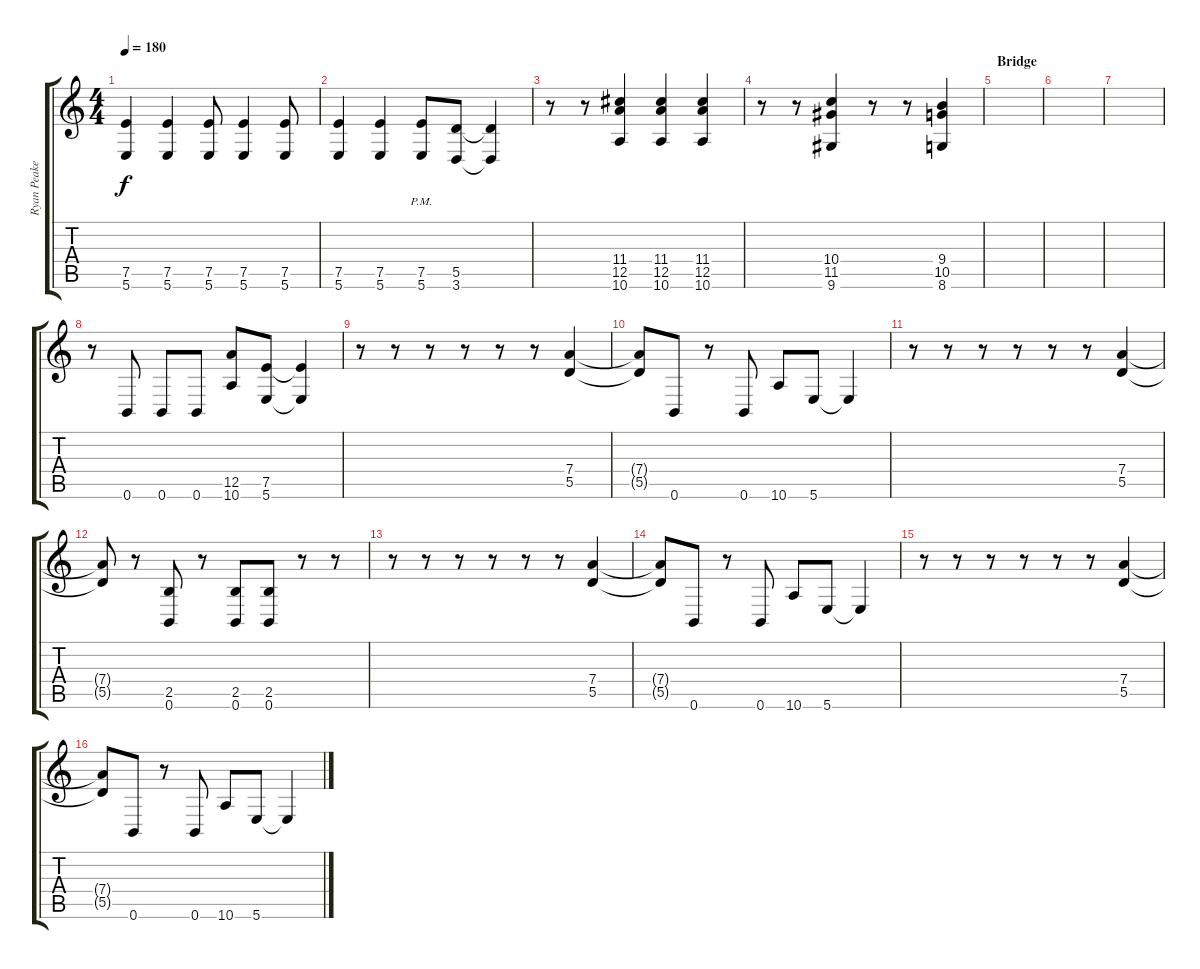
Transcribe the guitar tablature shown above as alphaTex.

\track ("Ryan Peake(guitar)" "Ryan Peake") {instrument distortionguitar}
\staff {score tabs}
\tuning (E4 B3 G3 D3 A2 B1) {hide}
\ts (4 4)
\tempo 180
\clef g2
\ks c
(7.5 5.6).4{dy f} (7.5 5.6).4 (7.5 5.6).8 (7.5 5.6).4 (7.5 5.6).8 |
(7.5 5.6).4 (7.5 5.6).4 (7.5{pm} 5.6{pm}).8 (5.5 3.6).8 (5.5{t} 3.6{t}).4 |
r.8 r.8 (11.4 12.5 10.6).4 (11.4 12.5 10.6).4 (11.4 12.5 10.6).4 |
r.8 r.8 (10.4 11.5 9.6).4 r.8 r.8 (9.4 10.5 8.6).4 |
\section ("" "Bridge")
|
|
|
r.8 0.6.8 0.6.8 0.6.8 (12.5 10.6).8 (7.5 5.6).8 (7.5{t} 5.6{t}).4 |
r.8 r.8 r.8 r.8 r.8 r.8 (7.4 5.5).4 |
(7.4{t} 5.5{t}).8 0.6.8 r.8 0.6.8 10.6.8 5.6.8 5.6{t}.4 |
r.8 r.8 r.8 r.8 r.8 r.8 (7.4 5.5).4 |
(7.4{t} 5.5{t}).8 r.8 (2.5 0.6).8 r.8 (2.5 0.6).8 (2.5 0.6).8 r.8 r.8 |
r.8 r.8 r.8 r.8 r.8 r.8 (7.4 5.5).4 |
(7.4{t} 5.5{t}).8 0.6.8 r.8 0.6.8 10.6.8 5.6.8 5.6{t}.4 |
r.8 r.8 r.8 r.8 r.8 r.8 (7.4 5.5).4 |
(7.4{t} 5.5{t}).8 0.6.8 r.8 0.6.8 10.6.8 5.6.8 5.6{t}.4
